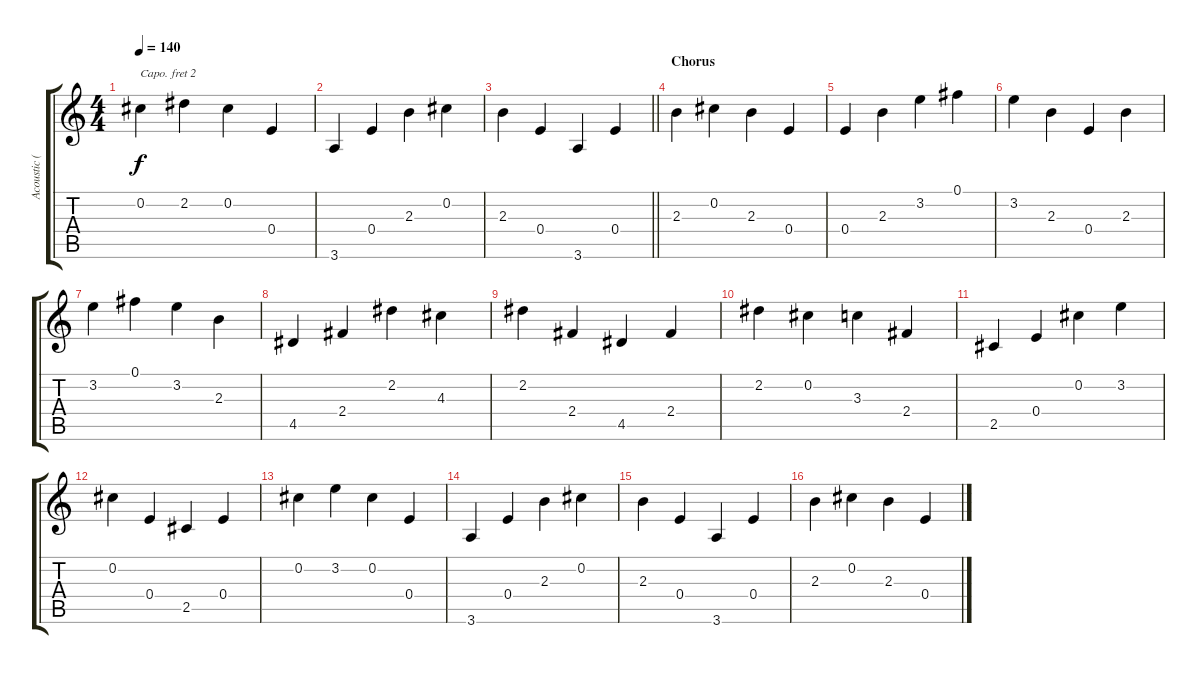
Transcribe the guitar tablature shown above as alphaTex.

\track ("Acoustic (Aaron)" "Acoustic (") {instrument electricguitarjazz}
\staff {score tabs}
\capo 2
\tuning (E4 B3 G3 D3 A2 E2) {hide}
\ts (4 4)
\tempo 140
\clef g2
\ks c
0.2.4{dy f} 2.2.4 0.2.4 0.4.4 |
3.6.4 0.4.4 2.3.4 0.2.4 |
\barLineRight lightlight
2.3.4 0.4.4 3.6.4 0.4.4 |
\section ("" "Chorus")
2.3.4 0.2.4 2.3.4 0.4.4 |
0.4.4 2.3.4 3.2.4 0.1.4 |
3.2.4 2.3.4 0.4.4 2.3.4 |
3.2.4 0.1.4 3.2.4 2.3.4 |
4.5.4 2.4.4 2.2.4 4.3.4 |
2.2.4 2.4.4 4.5.4 2.4.4 |
2.2.4 0.2.4 3.3.4 2.4.4 |
2.5.4 0.4.4 0.2.4 3.2.4 |
0.2.4 0.4.4 2.5.4 0.4.4 |
0.2.4 3.2.4 0.2.4 0.4.4 |
3.6.4 0.4.4 2.3.4 0.2.4 |
2.3.4 0.4.4 3.6.4 0.4.4 |
2.3.4 0.2.4 2.3.4 0.4.4
